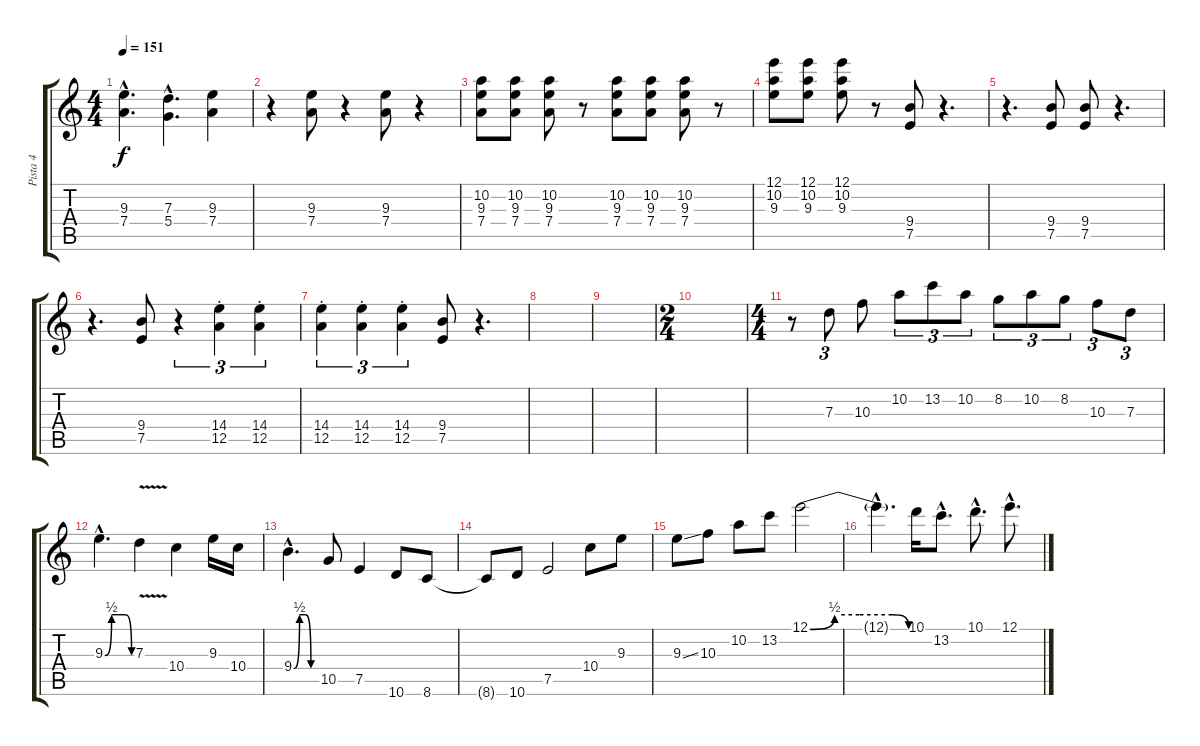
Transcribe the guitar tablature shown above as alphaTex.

\track ("Pista 4" "Pista 4") {instrument overdrivenguitar}
\staff {score tabs}
\tuning (E4 B3 G3 D3 A2 E2) {hide}
\ts (4 4)
\tempo 151
\clef g2
\ks c
(9.3{hac} 7.4{hac}).4{d dy f} (7.3{hac} 5.4{hac}).4{d} (9.3 7.4).4 |
r.4 (9.3 7.4).8 r.4 (9.3 7.4).8 r.4 |
(10.2 9.3 7.4).8 (10.2 9.3 7.4).8 (10.2 9.3 7.4).8 r.8 (10.2 9.3 7.4).8 (10.2 9.3 7.4).8 (10.2 9.3 7.4).8 r.8 |
(12.1 10.2 9.3).8 (12.1 10.2 9.3).8 (12.1 10.2 9.3).8 r.8 (9.4 7.5).8 r.4{d} |
r.4{d} (9.4 7.5).8 (9.4 7.5).8 r.4{d} |
r.4{d} (9.4 7.5).8 r.4{tu (3 2)} (14.4{st} 12.5{st}).4{tu (3 2)} (14.4{st} 12.5{st}).4{tu (3 2)} |
(14.4{st} 12.5{st}).4{tu (3 2)} (14.4{st} 12.5{st}).4{tu (3 2)} (14.4{st} 12.5{st}).4{tu (3 2)} (9.4 7.5).8 r.4{d} |
|
|
\ts (2 4)
|
\ts (4 4)
r.8 7.3.8{tu (3 2)} 10.3.8 10.2.8{tu (3 2)} 13.2.8{tu (3 2)} 10.2.8{tu (3 2)} 8.2.8{tu (3 2)} 10.2.8{tu (3 2)} 8.2.8{tu (3 2)} 10.3.8{tu (3 2)} 7.3.8{tu (3 2)} |
9.3{be (custom 0 0 15 2 30 2 45 2 60 0) hac}.4{d} 7.3{v}.4 10.4.4 9.3.16 10.4.16 |
9.4{be (custom 0 0 15 2 30 2 45 0 60 0) hac}.4{d} 10.5.8 7.5.4 10.6.8 8.6.8 |
8.6{t}.8 10.6.8 7.5.2 10.4.8 9.3.8 |
9.3{ss}.8 10.3.8 10.2.8 13.2.8 12.1{be (custom 0 0 15 2 30 2 50 2 60 0)}.2 |
12.1{hac t}.4{d} 10.1.16 13.2{hac}.8{d} 10.1{hac}.8{d} 12.1{hac}.8{d}
